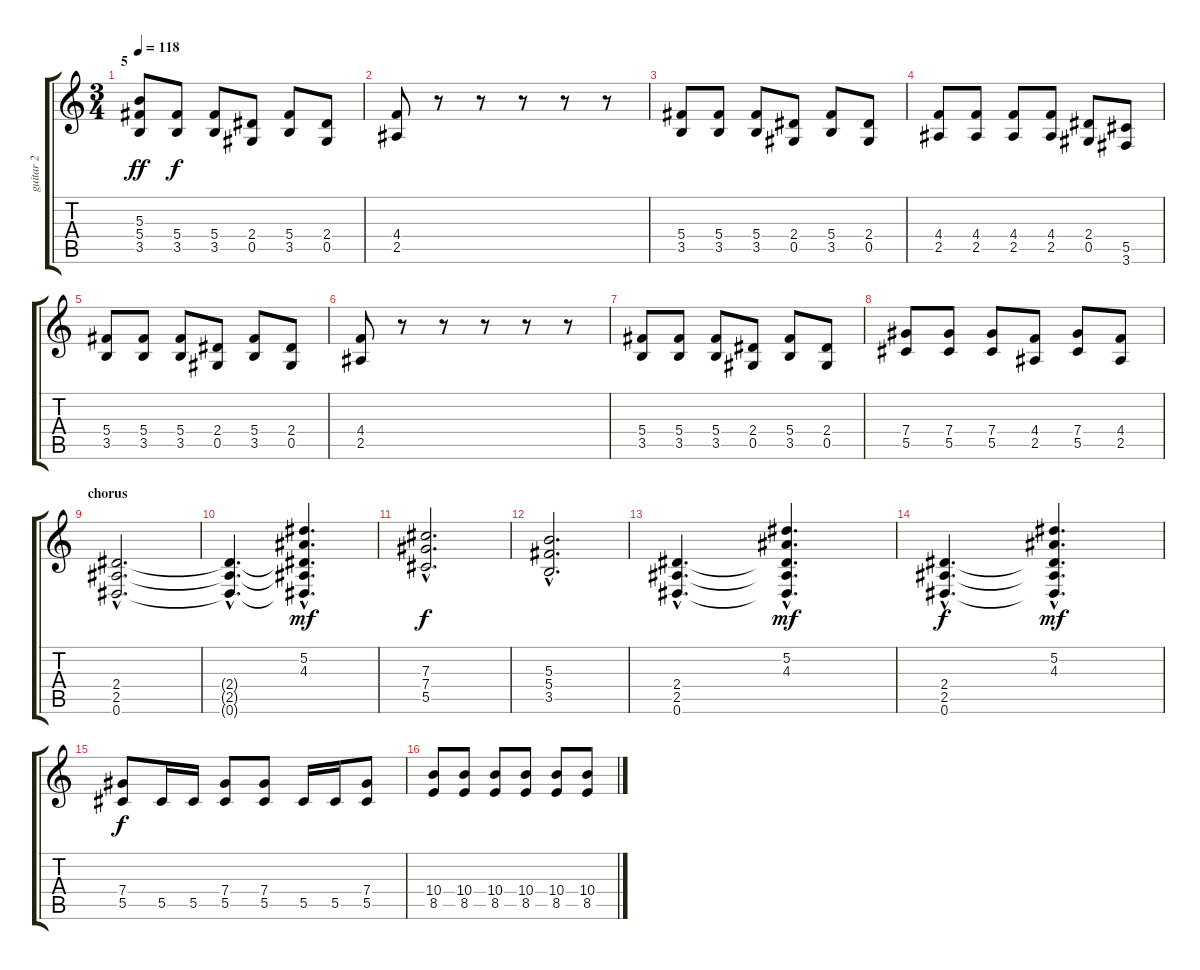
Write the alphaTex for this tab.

\track ("guitar 2" "guitar 2") {instrument overdrivenguitar}
\staff {score tabs}
\tuning (Eb4 Bb3 Gb3 Db3 Ab2 Eb2) {hide}
\ts (3 4)
\section ("" "5")
\tempo 118
\clef g2
\ks c
(5.3 5.4 3.5).8{dy ff} (5.4 3.5).8{dy f} (5.4 3.5).8 (2.4 0.5).8 (5.4 3.5).8 (2.4 0.5).8 |
(4.4 2.5).8 r.8 r.8 r.8 r.8 r.8 |
(5.4 3.5).8 (5.4 3.5).8 (5.4 3.5).8 (2.4 0.5).8 (5.4 3.5).8 (2.4 0.5).8 |
(4.4 2.5).8 (4.4 2.5).8 (4.4 2.5).8 (4.4 2.5).8 (2.4 0.5).8 (5.5 3.6).8 |
(5.4 3.5).8 (5.4 3.5).8 (5.4 3.5).8 (2.4 0.5).8 (5.4 3.5).8 (2.4 0.5).8 |
(4.4 2.5).8 r.8 r.8 r.8 r.8 r.8 |
(5.4 3.5).8 (5.4 3.5).8 (5.4 3.5).8 (2.4 0.5).8 (5.4 3.5).8 (2.4 0.5).8 |
(7.4 5.5).8 (7.4 5.5).8 (7.4 5.5).8 (4.4 2.5).8 (7.4 5.5).8 (4.4 2.5).8 |
\section ("" "chorus")
(2.4{hac} 2.5{hac} 0.6{hac}).2{d} |
(2.4{hac t} 2.5{hac t} 0.6{hac t}).4{d} (5.2{hac} 4.3{hac} 2.4{hac t} 2.5{hac t} 0.6{hac t}).4{d dy mf} |
(7.3{hac} 7.4{hac} 5.5{hac}).2{d dy f} |
(5.3{hac} 5.4{hac} 3.5{hac}).2{d} |
(2.4{hac} 2.5{hac} 0.6{hac}).4{d} (5.2{hac} 4.3{hac} 2.4{hac t} 2.5{hac t} 0.6{hac t}).4{d dy mf} |
(2.4{hac} 2.5{hac} 0.6{hac}).4{d dy f} (5.2{hac} 4.3{hac} 2.4{hac t} 2.5{hac t} 0.6{hac t}).4{d dy mf} |
(7.4 5.5).8{dy f} 5.5.16 5.5.16 (7.4 5.5).8 (7.4 5.5).8 5.5.16 5.5.16 (7.4 5.5).8 |
(10.4 8.5).8 (10.4 8.5).8 (10.4 8.5).8 (10.4 8.5).8 (10.4 8.5).8 (10.4 8.5).8
